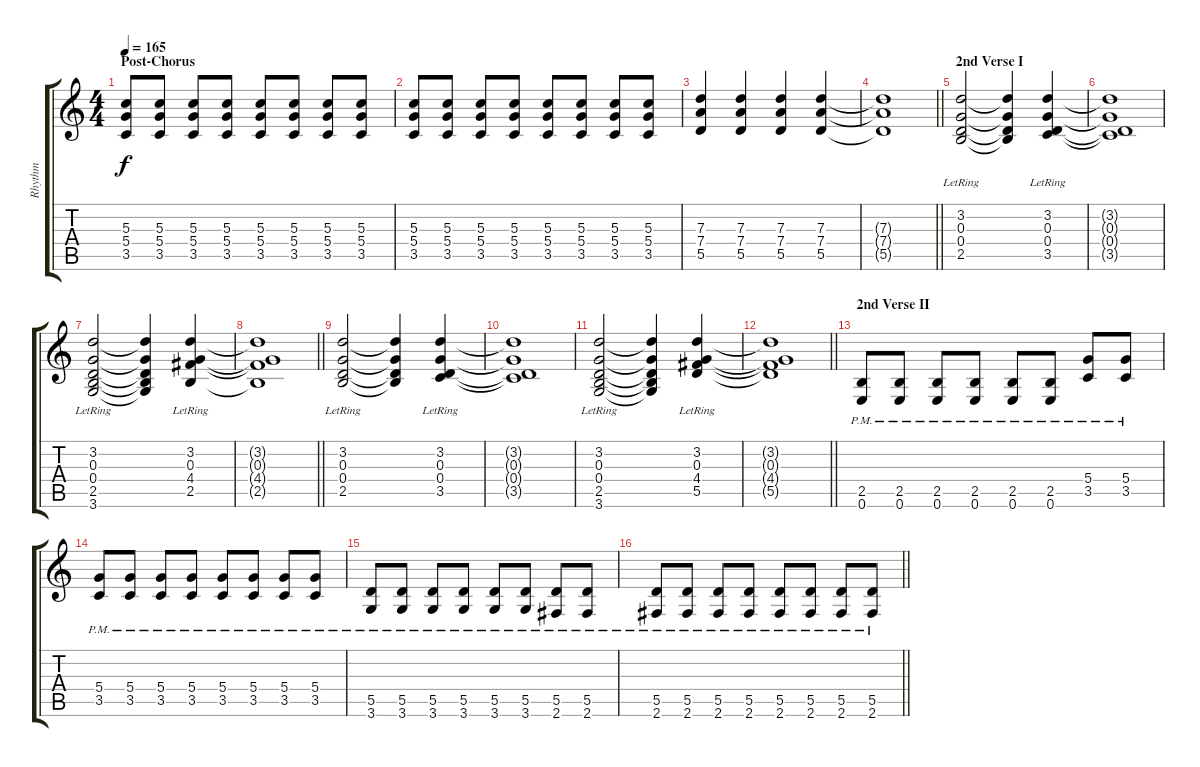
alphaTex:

\track ("Rhythm" "Rhythm") {instrument overdrivenguitar}
\staff {score tabs}
\tuning (E4 B3 G3 D3 A2 E2) {hide}
\ts (4 4)
\section ("" "Post-Chorus")
\tempo 165
\clef g2
\ks c
(5.3 5.4 3.5).8{dy f} (5.3 5.4 3.5).8 (5.3 5.4 3.5).8 (5.3 5.4 3.5).8 (5.3 5.4 3.5).8 (5.3 5.4 3.5).8 (5.3 5.4 3.5).8 (5.3 5.4 3.5).8 |
(5.3 5.4 3.5).8 (5.3 5.4 3.5).8 (5.3 5.4 3.5).8 (5.3 5.4 3.5).8 (5.3 5.4 3.5).8 (5.3 5.4 3.5).8 (5.3 5.4 3.5).8 (5.3 5.4 3.5).8 |
(7.3 7.4 5.5).4 (7.3 7.4 5.5).4 (7.3 7.4 5.5).4 (7.3 7.4 5.5).4 |
\barLineRight lightlight
(7.3{t} 7.4{t} 5.5{t}).1 |
\section ("" "2nd Verse I")
(3.2{lr} 0.3{lr} 0.4{lr} 2.5{lr}).2{instrument electricguitarclean} (3.2{t} 0.3{t} 0.4{t} 2.5{t}).4 (3.2{lr} 0.3{lr} 0.4{lr} 3.5{lr}).4 |
(3.2{t} 0.3{t} 0.4{t} 3.5{t}).1 |
(3.2{lr} 0.3{lr} 0.4{lr} 2.5{lr} 3.6).2 (3.2{t} 0.3{t} 0.4{t} 2.5{t} 3.6{t}).4 (3.2{lr} 0.3{lr} 4.4{lr} 2.5{lr}).4 |
\barLineRight lightlight
(3.2{t} 0.3{t} 4.4{t} 2.5{t}).1 |
(3.2{lr} 0.3{lr} 0.4{lr} 2.5{lr}).2 (3.2{t} 0.3{t} 0.4{t} 2.5{t}).4 (3.2{lr} 0.3{lr} 0.4{lr} 3.5{lr}).4 |
(3.2{t} 0.3{t} 0.4{t} 3.5{t}).1 |
(3.2{lr} 0.3{lr} 0.4{lr} 2.5{lr} 3.6).2 (3.2{t} 0.3{t} 0.4{t} 2.5{t} 3.6{t}).4 (3.2{lr} 0.3{lr} 4.4{lr} 5.5{lr}).4 |
\barLineRight lightlight
(3.2{t} 0.3{t} 4.4{t} 5.5{t}).1 |
\section ("" "2nd Verse II")
(2.5{pm} 0.6).8{instrument overdrivenguitar} (2.5{pm} 0.6).8 (2.5{pm} 0.6).8 (2.5{pm} 0.6).8 (2.5{pm} 0.6).8 (2.5{pm} 0.6).8 (5.4{pm} 3.5).8 (5.4{pm} 3.5).8 |
(5.4{pm} 3.5).8 (5.4{pm} 3.5).8 (5.4{pm} 3.5).8 (5.4{pm} 3.5).8 (5.4{pm} 3.5).8 (5.4{pm} 3.5).8 (5.4{pm} 3.5).8 (5.4{pm} 3.5).8 |
(5.5{pm} 3.6).8 (5.5{pm} 3.6).8 (5.5{pm} 3.6).8 (5.5{pm} 3.6).8 (5.5{pm} 3.6).8 (5.5{pm} 3.6).8 (5.5{pm} 2.6).8 (5.5{pm} 2.6).8 |
\barLineRight lightlight
(5.5{pm} 2.6).8 (5.5{pm} 2.6).8 (5.5{pm} 2.6).8 (5.5{pm} 2.6).8 (5.5{pm} 2.6).8 (5.5{pm} 2.6).8 (5.5{pm} 2.6).8 (5.5{pm} 2.6).8
